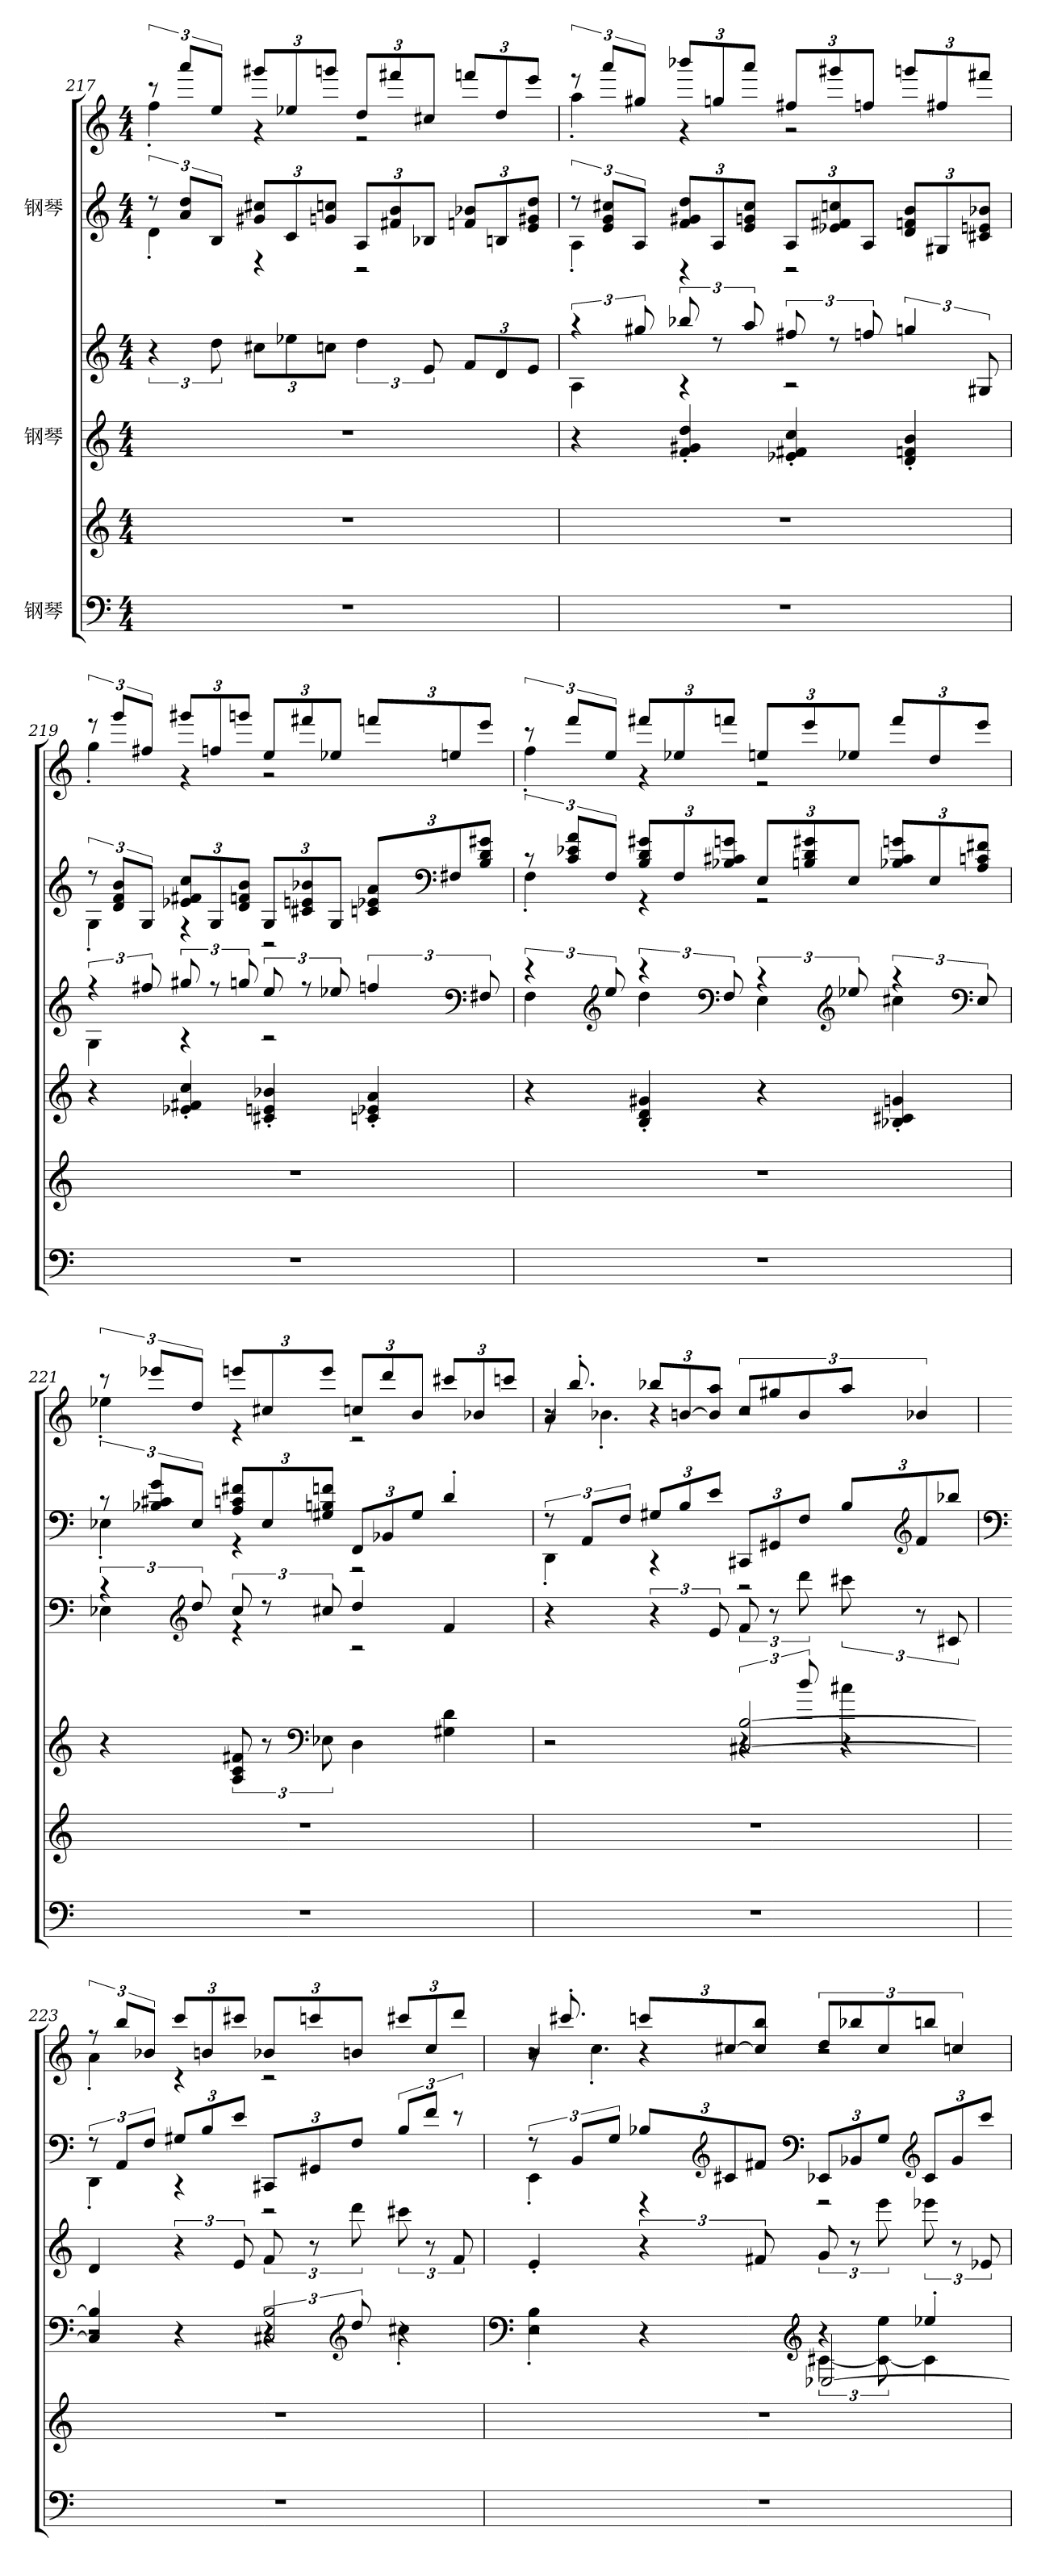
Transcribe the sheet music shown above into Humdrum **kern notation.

**kern	**kern	**kern	**kern	**kern	**kern
*part3	*part3	*part2	*part2	*part1	*part1
*staff6	*staff5	*staff4	*staff3	*staff2	*staff1
*I"钢琴	*	*I"钢琴	*	*I"钢琴	*
*clefF4	*clefG2	*clefG2	*clefG2	*clefG2	*clefG2
*k[]	*k[]	*k[]	*k[]	*k[]	*k[]
*M4/4	*M4/4	*M4/4	*M4/4	*M4/4	*M4/4
=217	=217	=217	=217	=217	=217
*	*	*	*	*^	*^
1r	1r	1r	6r	12r	4d'\	12r	4ff'\
.	.	.	.	12a/ 12dd/L	.	12aaa/L	.
.	.	.	12dd\	12B/J	.	12ee/J	.
*	*	*	*Xbrackettup	*Xbrackettup	*	*Xbrackettup	*
.	.	.	12cc#X\L	12g#X/ 12cc#X/L	4r	12ggg#X/L	4r
.	.	.	12ee-X\	12c/	.	12ee-X/	.
.	.	.	12ccn\J	12gn/ 12ccn/J	.	12gggn/J	.
*	*	*	*brackettup	*	*	*	*
.	.	.	6dd\	12A/L	2r	12dd/L	2r
.	.	.	.	12f#X/ 12b/	.	12fff#X/	.
.	.	.	12e/	12B-X/J	.	12cc#X/J	.
*	*	*	*Xbrackettup	*	*	*	*
.	.	.	12f/L	12fn/ 12b-X/L	.	12fffn/L	.
.	.	.	12d/	12Bn/	.	12dd/	.
.	.	.	12e/J	12e/ 12g#X/ 12dd/J	.	12eee/J	.
!!LO:LB:g=z	!!
=218	=218	=218	=218	=218	=218	=218	=218
*	*	*	*brackettup	*brackettup	*	*brackettup	*
*	*	*	*^	*	*	*	*
1r	1r	4r	6r	4A\	12r	4A'\	12r	4aa'\
.	.	.	.	.	12e/ 12g/ 12cc#X/L	.	12aaa/L	.
.	.	.	12gg#X/	.	12A/J	.	12gg#X/J	.
*	*	*	*	*	*Xbrackettup	*	*Xbrackettup	*
.	.	4f/' 4g#X/' 4dd/'	12bb-X/	4r	12f/ 12g#X/ 12dd/L	4r	12bbb-X/L	4r
.	.	.	12r	.	12A/	.	12ggn/	.
.	.	.	12aa/	.	12e/ 12gn/ 12cc#/J	.	12aaa/J	.
.	.	4e-X/' 4f#X/' 4cc/'	12ff#X/	2r	12A/L	2r	12ff#X/L	2r
.	.	.	12r	.	12e-X/ 12f#X/ 12ccn/	.	12ggg#X/	.
.	.	.	12ffn/	.	12A/J	.	12ffn/J	.
.	.	4d/' 4fn/' 4b/'	6ggn/	.	12d/ 12fn/ 12b/L	.	12gggn/L	.
.	.	.	.	.	12G#X/	.	12ff#X/	.
.	.	.	12G#X/	.	12c#X/ 12en/ 12b-X/J	.	12fff#X/J	.
!!LO:PB:g=z	!!
=219	=219	=219	=219	=219	=219	=219	=219	=219
*	*	*	*	*	*brackettup	*	*brackettup	*
1r	1r	4r	6r	4G\	12r	4G'\	12r	4gg'\
.	.	.	.	.	12d/ 12f/ 12b/L	.	12ggg/L	.
.	.	.	12ff#X/	.	12G/J	.	12ff#X/J	.
*	*	*	*	*	*Xbrackettup	*	*Xbrackettup	*
.	.	4e-X/' 4f#X/' 4cc/'	12gg#X/	4r	12e-X/ 12f#X/ 12cc/L	4r	12ggg#X/L	4r
.	.	.	12r	.	12G/	.	12ffn/	.
.	.	.	12ggn/	.	12d/ 12fn/ 12b/J	.	12gggn/J	.
.	.	4c#X/' 4en/' 4b-X/'	12ee/	2r	12G/L	2r	12ee/L	2r
.	.	.	12r	.	12c#X/ 12en/ 12b-X/	.	12fff#X/	.
.	.	.	12ee-X/	.	12G/J	.	12ee-X/J	.
.	.	4cn/' 4e-X/' 4a/'	6ffn/	.	12cn/ 12e-X/ 12a/L	.	12fffn/L	.
*	*	*	*	*	*clefF4	*	*	*
.	.	.	.	.	12F#X/	.	12een/	.
*	*	*	*clefF4	*	*	*	*	*
.	.	.	12F#X/	.	12B/ 12d/ 12g#X/J	.	12eee/J	.
!!LO:LB:g=z	!!
=220	=220	=220	=220	=220	=220	=220	=220	=220
*	*	*	*	*	*brackettup	*	*brackettup	*
1r	1r	4r	6r	4F\	12r	4F'\	12r	4ff'\
.	.	.	.	.	12c/ 12e-X/ 12a/L	.	12fff/L	.
*	*	*	*clefG2	*	*	*	*	*
.	.	.	12ee/	.	12F/J	.	12ee/J	.
*	*	*	*	*	*Xbrackettup	*	*Xbrackettup	*
.	.	4B/' 4d/' 4g#X/'	6r	4dd\	12B/ 12d/ 12g#X/L	4r	12fff#X/L	4r
.	.	.	.	.	12F/	.	12ee-X/	.
*	*	*	*clefF4	*	*	*	*	*
.	.	.	12F/	.	12B-X/ 12c#X/ 12gn/J	.	12fffn/J	.
.	.	4r	6r	4E\	12E/L	2r	12een/L	2r
.	.	.	.	.	12Bn/ 12d/ 12g#X/	.	12eee/	.
*	*	*	*clefG2	*	*	*	*	*
.	.	.	12ee-X/	.	12E/J	.	12ee-X/J	.
.	.	4B-X/' 4c#X/' 4gn/'	6r	4cc#X\	12B-X/ 12c#/ 12gn/L	.	12fff/L	.
.	.	.	.	.	12E/	.	12dd/	.
*	*	*	*clefF4	*	*	*	*	*
.	.	.	12E/	.	12A/ 12cn/ 12f#X/J	.	12eee/J	.
!!LO:PB:g=z	!!
=221	=221	=221	=221	=221	=221	=221	=221	=221
*	*	*	*	*	*brackettup	*	*brackettup	*
1r	1r	4r	6r	4E-X\	12r	4E-X'\	12r	4ee-X'\
.	.	.	.	.	12B-X/ 12c#X/ 12g/L	.	12eee-X/L	.
*	*	*	*clefG2	*	*	*	*	*
.	.	.	12dd/	.	12E-/J	.	12dd/J	.
*	*	*	*	*	*Xbrackettup	*	*Xbrackettup	*
.	.	12A/ 12c/ 12f#X/	12cc/	4r	12A/ 12cn/ 12f#X/L	4r	12eeen/L	4r
.	.	12r	12r	.	12E-/	.	12cc#X/	.
*	*	*clefF4	*	*	*	*	*	*
.	.	12E-X\	12cc#X/	.	12G#X/ 12Bn/ 12fn/J	.	12eee/J	.
.	.	4D\	4dd/	2r	12FF/L	2r	12ccn/L	2r
.	.	.	.	.	12BB-X/	.	12ddd/	.
.	.	.	.	.	12G#/J	.	12b/J	.
.	.	4G#X\ 4d\	4f/	.	4d'/	.	12ccc#X/L	.
.	.	.	.	.	.	.	12b-X/	.
.	.	.	.	.	.	.	12cccn/J	.
*	*	*	*v	*v	*	*	*v	*v
!!LO:LB:g=z
=222	=222	=222	=222	=222	=222	=222
*	*	*^	*	*	*	*
*	*	*	*^	*	*	*	*
*	*	*	*	*	*	*brackettup	*	*
*	*	*	*	*	*	*	*	*^
*	*	*	*	*	*	*	*	*	*^
1r	1r	2r	2r	2r	4r	12r	4DD'\	16r	8r	4a/
.	.	.	.	.	.	.	.	8.bb'/	.	.
.	.	.	.	.	.	12AA/L	.	.	.	.
.	.	.	.	.	.	.	.	.	4.b-X'\	.
.	.	.	.	.	.	12F/J	.	.	.	.
*	*	*	*	*	*	*Xbrackettup	*	*	*	*
.	.	.	.	.	6r	12G#X/L	4r	12bb-X/L	.	4r
.	.	.	.	.	.	12B/	.	[12bn/	.	.
.	.	.	.	.	12e/	12e/J	.	12b/] 12aa/J	.	.
*	*	*	*	*	*	*	*	*brackettup	*	*
.	.	6r	4r	[2C#X/ [2B/	12f/	12CC#X/L	2r	12cc/L	2r	2r
.	.	.	.	.	12r	12GG#X/	.	12gg#X/	.	.
.	.	12dd/	.	.	12ddd\	12F/J	.	12b/	.	.
.	.	4r	4cc#X'\	.	12ccc#X\	12B/L	.	12aa/J	.	.
*	*	*	*	*	*	*clefG2	*	*	*	*
.	.	.	.	.	12r	12f/	.	6b-X/	.	.
.	.	.	.	.	12c#X/	12bb-X/J	.	.	.	.
*	*	*	*	*	*	*	*	*v	*v	*v
=223	=223	=223	=223	=223	=223	=223	=223	=223
*	*	*	*	*	*	*clefF4	*	*
*	*	*	*	*	*	*brackettup	*	*
*	*	*	*	*	*	*	*	*^
1r	1r	2r	2r	4C#/] 4B/]	4d/	12r	4DD'\	12r	4a'\
.	.	.	.	.	.	12AA/L	.	12bb/L	.
.	.	.	.	.	.	12F/J	.	12b-X/J	.
*	*	*	*	*	*	*Xbrackettup	*	*Xbrackettup	*
.	.	.	.	4r	6r	12G#X/L	4r	12ccc/L	4r
.	.	.	.	.	.	12B/	.	12bn/	.
.	.	.	.	.	12e/	12e/J	.	12ccc#X/J	.
.	.	6r	4r	2C#X/ 2B/	12f/	12CC#X/L	2r	12b-X/L	2r
.	.	.	.	.	12r	12GG#X/	.	12cccn/	.
*	*	*clefG2	*	*	*	*	*	*	*
.	.	12dd/	.	.	12ddd\	12F/J	.	12bn/J	.
*	*	*	*	*	*	*brackettup	*	*	*
.	.	4r	4cc#X'\	.	12ccc#X\	12B/L	.	12ccc#X/L	.
.	.	.	.	.	12r	12f/J	.	12cc/	.
.	.	.	.	.	12f/	12r	.	12ddd/J	.
*	*	*	*	*	*	*	*	*v	*v
!!LO:PB:g=z
=224	=224	=224	=224	=224	=224	=224	=224	=224
*	*	*clefF4	*	*	*	*	*	*
*	*	*	*	*	*	*	*	*^
*	*	*	*	*	*	*	*	*	*^
1r	1r	2r	4E\' 4B\'	2r	4e'/	12r	4EE'\	16r	8r	4b/
.	.	.	.	.	.	.	.	8.ccc#X'/	.	.
.	.	.	.	.	.	12BB/L	.	.	.	.
.	.	.	.	.	.	.	.	.	4.cc'\	.
.	.	.	.	.	.	12G/J	.	.	.	.
*	*	*	*	*	*	*Xbrackettup	*	*	*	*
.	.	.	4r	.	6r	12B-X/L	4r	12cccn/L	.	4r
*	*	*	*	*	*	*clefG2	*	*	*	*
.	.	.	.	.	.	12c#X/	.	[12cc#X/	.	.
.	.	.	.	.	12f#X/	12f#X/J	.	12cc#/] 12bb/J	.	.
*	*	*clefG2	*	*	*	*clefF4	*	*	*	*
*	*	*	*	*	*	*	*	*brackettup	*	*
.	.	4r	[6c#X\	[2E-X/	12g/	12EE-X/L	2r	12dd/L	2r	2r
.	.	.	.	.	12r	12BB-X/	.	12bb-X/	.	.
.	.	.	12c#\_ 12ee\	.	12eee\	12G/J	.	12cc#/	.	.
*	*	*	*	*	*	*clefG2	*	*	*	*
.	.	4ee-X'/	4c#\]	.	12eee-X\	12c#/L	.	12bbn/J	.	.
.	.	.	.	.	12r	12g/	.	6ccn/	.	.
.	.	.	.	.	12e-X/	12ccc/J	.	.	.	.
*	*	*	*	*	*	*v	*v	*	*	*
*	*	*v	*v	*v	*	*	*v	*v	*v
=	=	=	=	=	=
*-	*-	*-	*-	*-	*-
